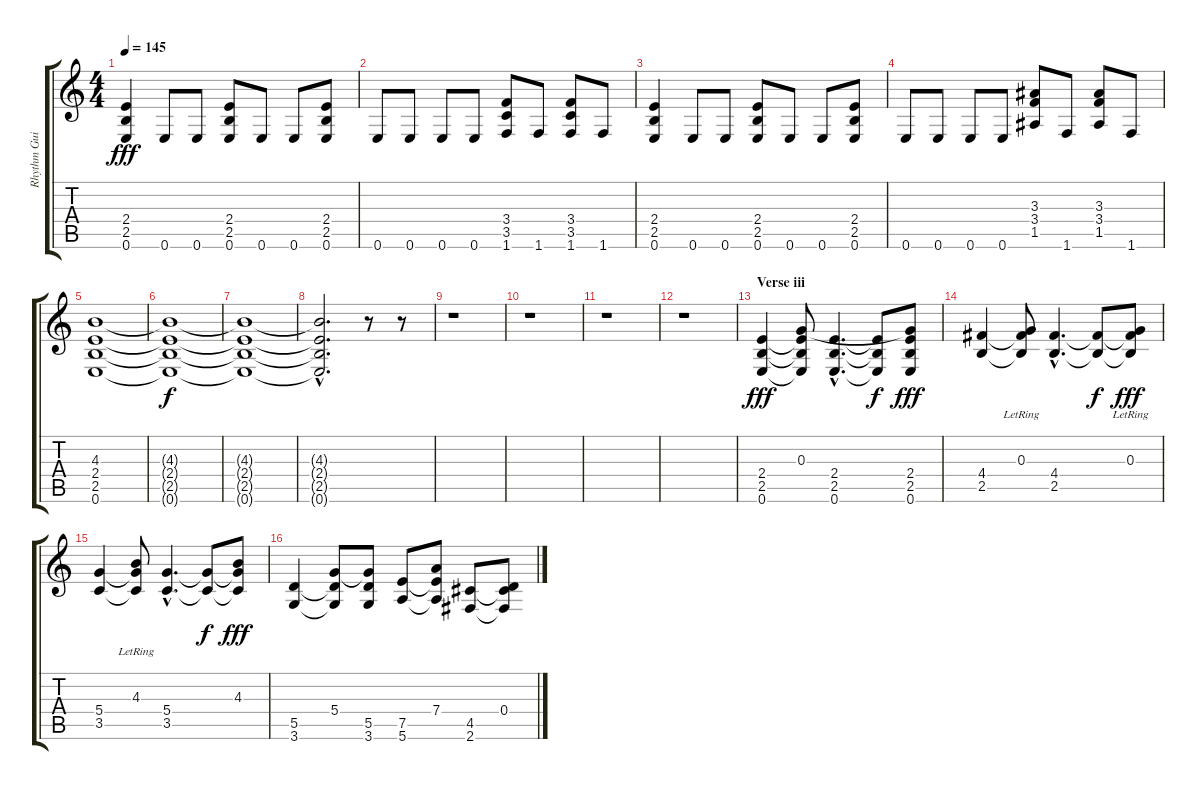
\track ("Rhythm Guitar" "Rhythm Gui") {instrument distortionguitar}
\staff {score tabs}
\tuning (E4 B3 G3 D3 A2 E2) {hide}
\ts (4 4)
\tempo 145
\clef g2
\ks c
(2.4 2.5 0.6).4{dy fff} 0.6.8 0.6.8 (2.4 2.5 0.6).8 0.6.8 0.6.8 (2.4 2.5 0.6).8 |
0.6.8 0.6.8 0.6.8 0.6.8 (3.4 3.5 1.6).8 1.6.8 (3.4 3.5 1.6).8 1.6.8 |
(2.4 2.5 0.6).4 0.6.8 0.6.8 (2.4 2.5 0.6).8 0.6.8 0.6.8 (2.4 2.5 0.6).8 |
0.6.8 0.6.8 0.6.8 0.6.8 (3.3 3.4 1.5).8 1.6.8 (3.3 3.4 1.5).8 1.6.8 |
(4.3 2.4 2.5 0.6).1{volume 12} |
(4.3{t} 2.4{t} 2.5{t} 0.6{t}).1{dy f} |
(4.3{t} 2.4{t} 2.5{t} 0.6{t}).1 |
(4.3{hac t} 2.4{hac t} 2.5{hac t} 0.6{hac t}).2{d volume 16} r.8 r.8 |
r.1 |
r.1 |
r.1 |
r.1 |
\section ("" "Verse iii")
(2.4 2.5 0.6).4{dy fff instrument acousticguitarsteel} (0.3 2.4{t} 2.5{t} 0.6{t}).8 (2.4{hac} 2.5{hac} 0.6{hac}).4{d} (2.4{t} 2.5{t} 0.6{t}).8{dy f} (0.3{t} 2.4 2.5 0.6).8{dy fff} |
(4.4 2.5).4{instrument acousticguitarsteel} (0.3{lr} 4.4{t} 2.5{t}).8 (4.4{hac} 2.5{hac}).4{d} (4.4{t} 2.5{t}).8{dy f} (0.3{lr} 4.4{t} 2.5{t}).8{dy fff} |
(5.4 3.5).4{instrument acousticguitarsteel} (4.3{lr} 5.4{t} 3.5{t}).8 (5.4{hac} 3.5{hac}).4{d} (5.4{t} 3.5{t}).8{dy f} (4.3 5.4{t} 3.5{t}).8{dy fff} |
(5.5 3.6).4{instrument acousticguitarsteel} (5.4 5.5{t} 3.6{t}).8 (5.4{t} 5.5 3.6).8 (7.5 5.6).8 (7.4 7.5{t} 5.6{t}).8 (4.5 2.6).8 (0.4 4.5{t} 2.6{t}).8
